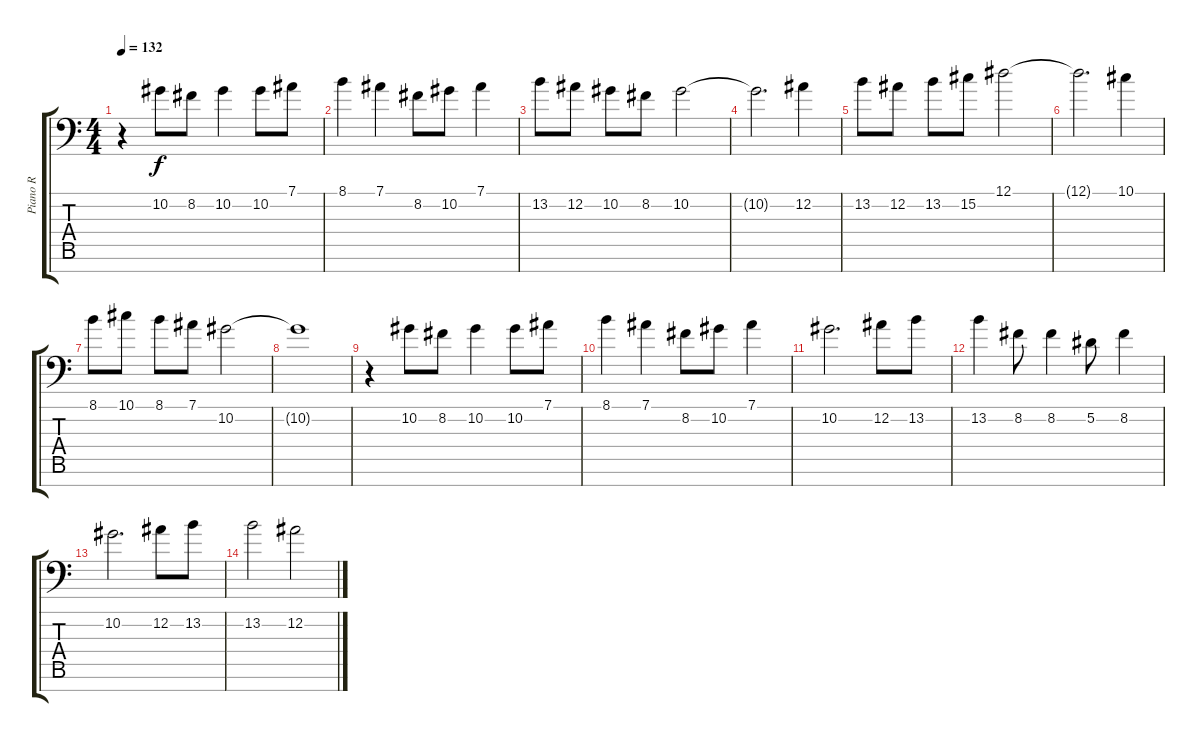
\track ("Piano R" "Piano R") {instrument acousticgrandpiano}
\staff {score tabs}
\tuning (Eb4 Bb3 Gb3 Db3 Ab2 Eb2 Bb1) {hide}
\ts (4 4)
\tempo 132
\clef f4
\ks c
r.4{dy f} 10.2.8 8.2.8 10.2.4 10.2.8 7.1.8 |
8.1.4 7.1.4 8.2.8 10.2.8 7.1.4 |
13.2.8 12.2.8 10.2.8 8.2.8 10.2.2 |
10.2{t}.2{d} 12.2.4 |
13.2.8 12.2.8 13.2.8 15.2.8 12.1.2 |
12.1{t}.2{d} 10.1.4 |
8.1.8 10.1.8 8.1.8 7.1.8 10.2.2 |
10.2{t}.1 |
r.4 10.2.8 8.2.8 10.2.4 10.2.8 7.1.8 |
8.1.4 7.1.4 8.2.8 10.2.8 7.1.4 |
10.2.2{d} 12.2.8 13.2.8 |
13.2.4 8.2.8 8.2.4 5.2.8 8.2.4 |
10.2.2{d} 12.2.8 13.2.8 |
13.2.2 12.2.2
